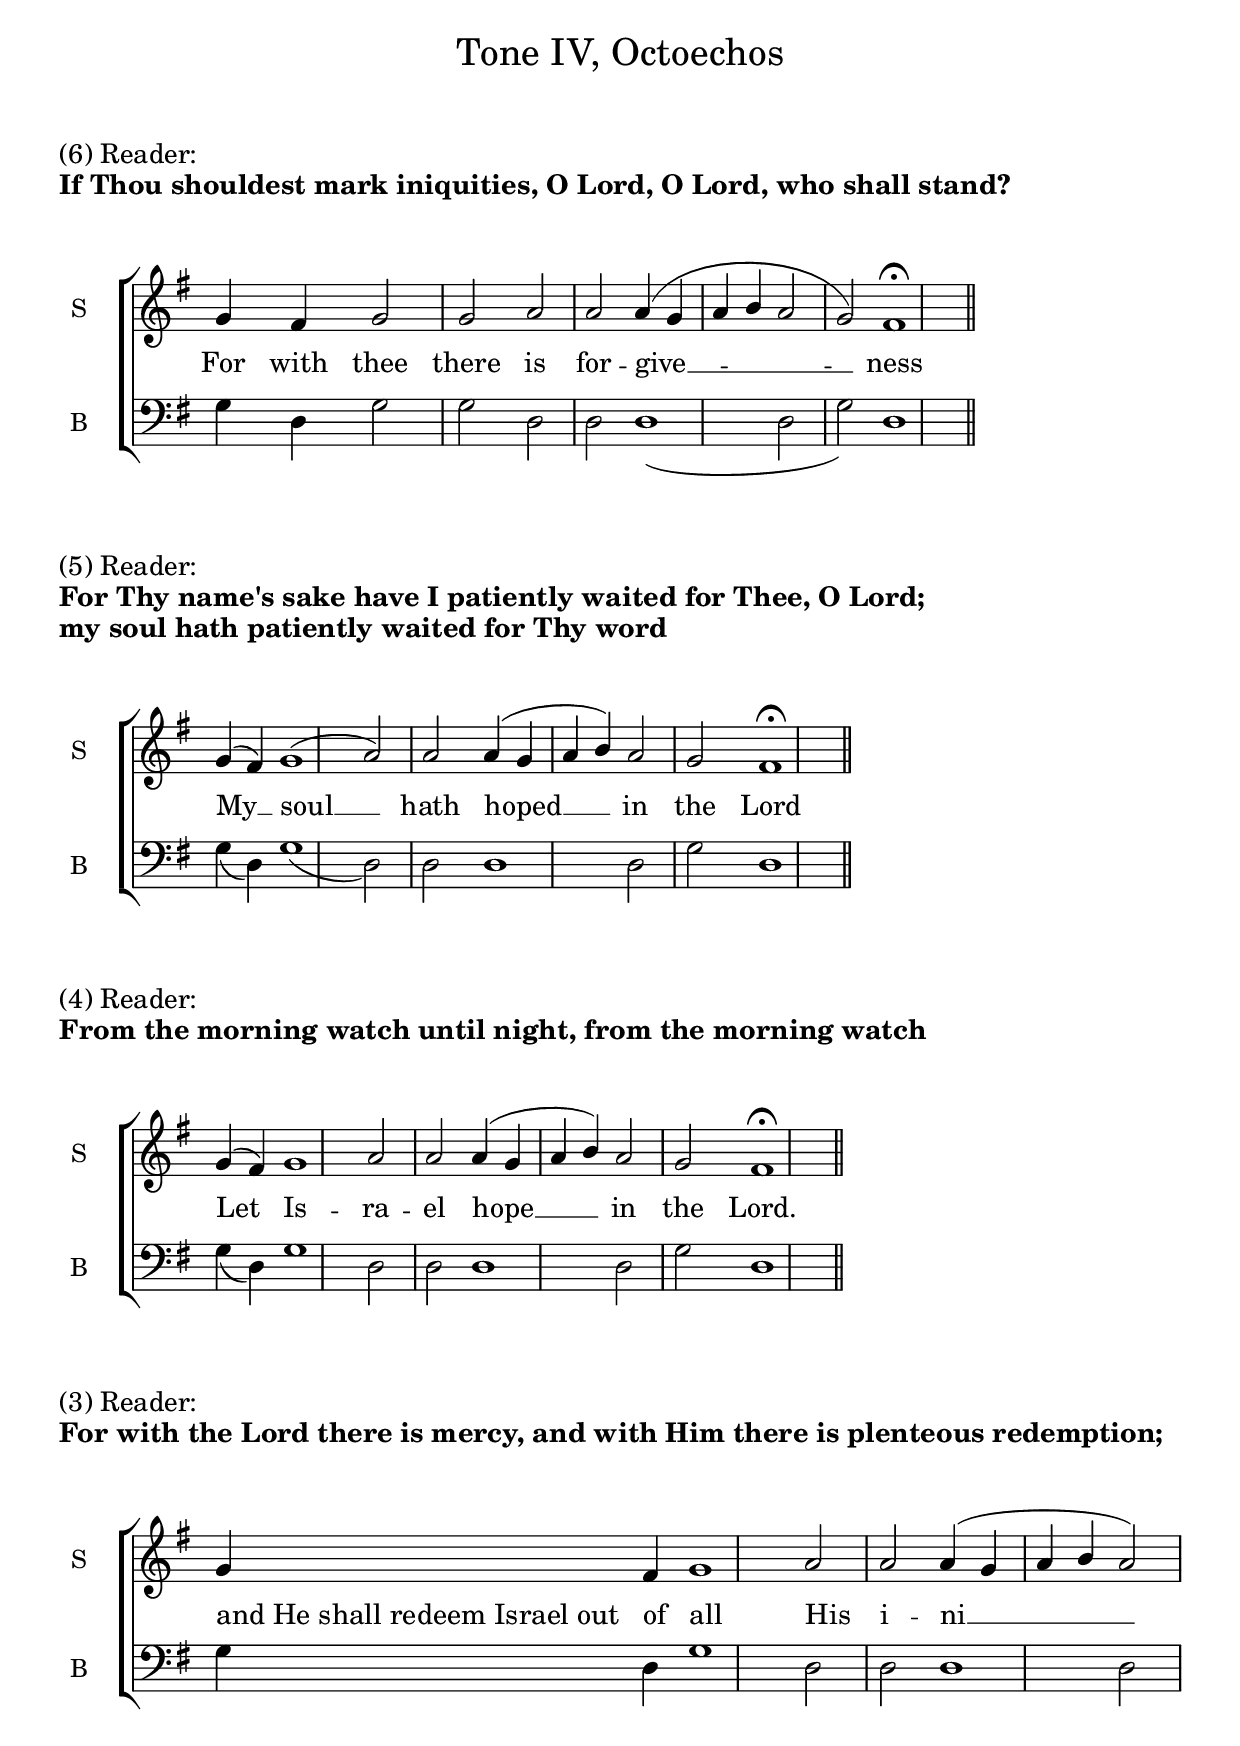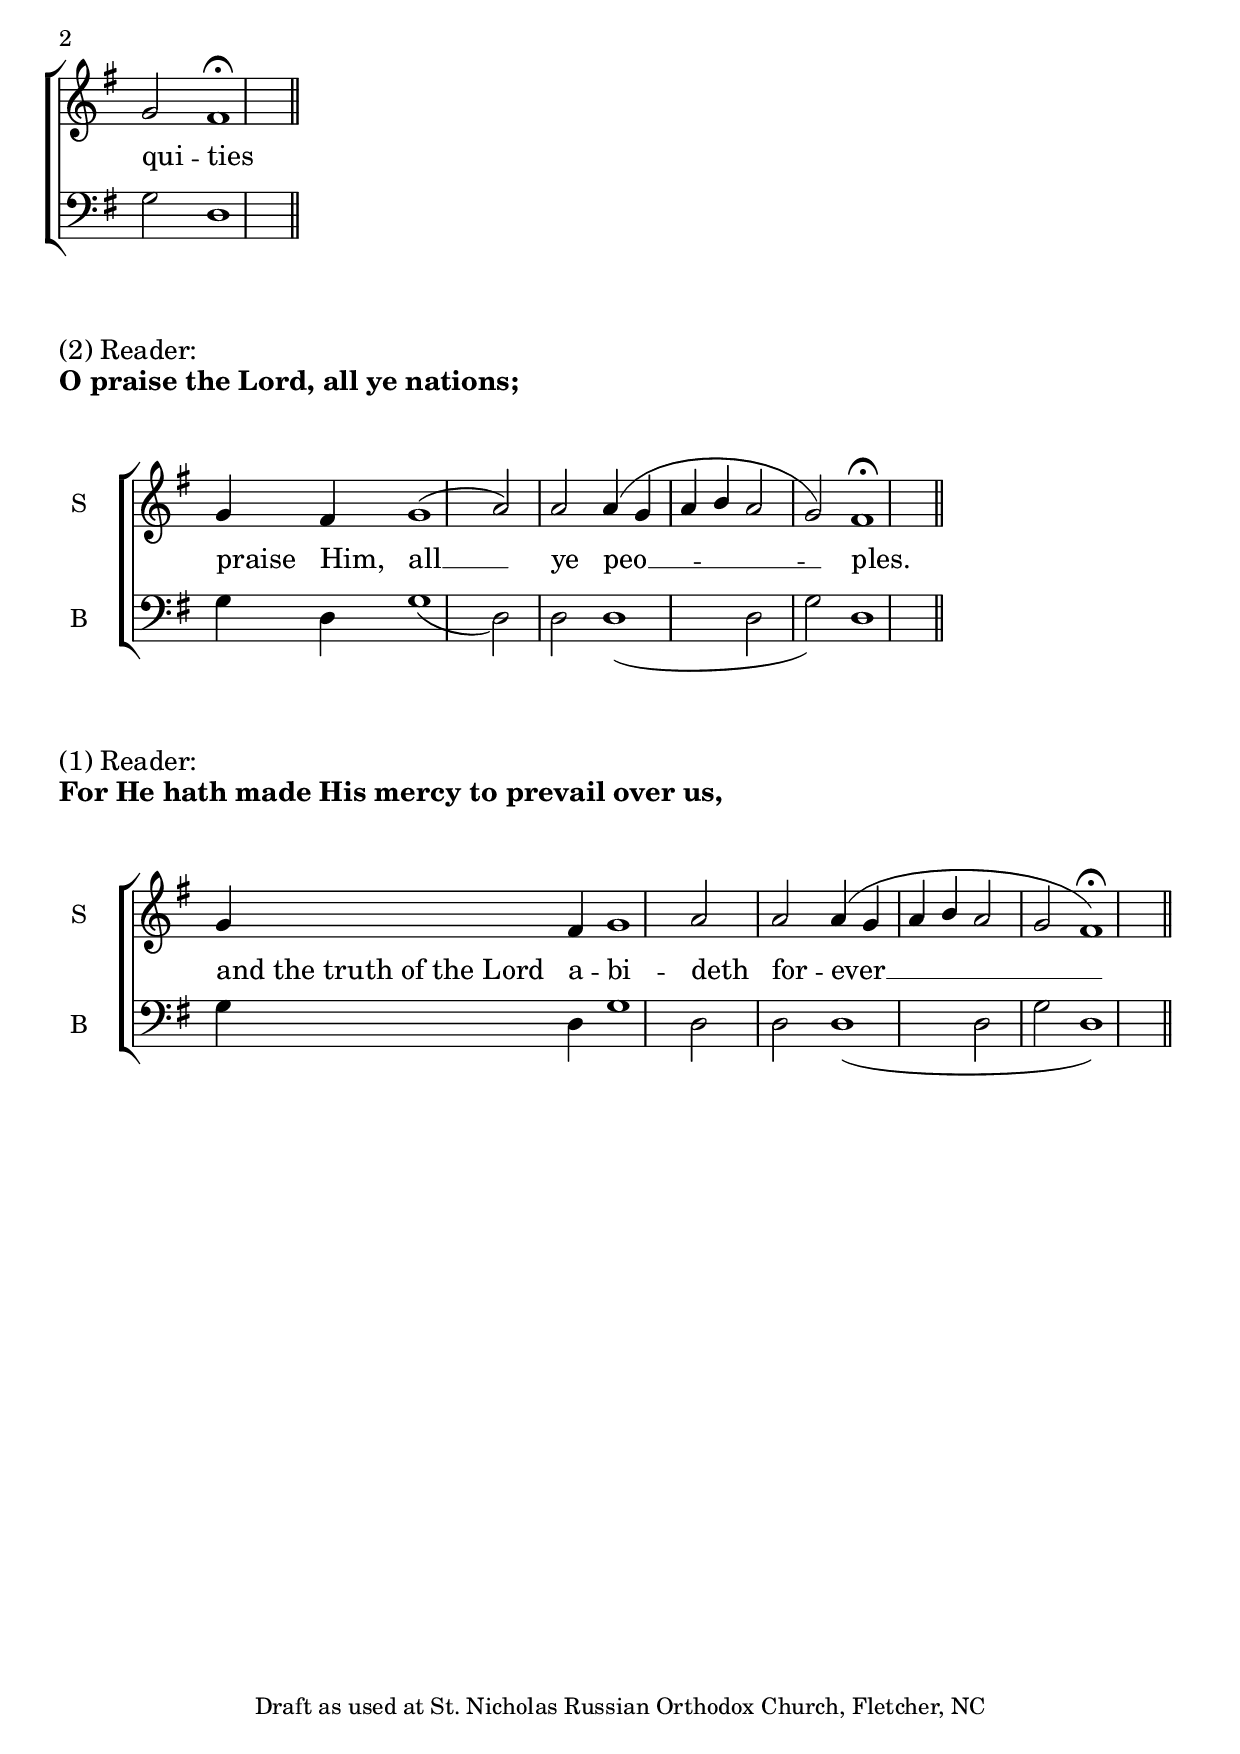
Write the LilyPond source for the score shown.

\version "2.18.0" 
\include "english.ly" 
\include "gregorian.ly" 

\layout { 
  \context{ 
    \Score \override SpacingSpanner.packed-spacing = ##f 
  } 
  \context{ 
    \Lyrics \override LyricHyphen.minimum-distance = #2.25 
    \override LyricSpace.minimum-distance = #2.25 
  } 
} 

\header { 
  title = \markup\normal-text\fontsize #0.25 
    "Tone IV, Octoechos" 
  subsubtitle = \markup\bold\fontsize #4.25 
        {" "} 
  
  meter = \markup\bold\fontsize #4.25 
        {" "} 
    
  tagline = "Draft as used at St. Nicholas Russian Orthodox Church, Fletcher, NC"
 
} 

global = { 
  \key g \major 
  \override Staff.NoteHead.style = #'altdefault 
  \override Staff.TimeSignature.stencil = ##f 
  %\override Staff.BarLine.stencil = ##f 
  \set Score.defaultBarType = "-" 
  \bar "|." 
} 
move = { \bar "" \break }


sop_refrain_six = 
\relative c'' { 
  \global 
  g4 fs g2 g2 a2 a2 a4(g a b a2 g) fs1 \fermata \bar "||"
}

bass_refrain_six = 
\relative c' { 
  \global 
  g4 d g2 g2 d2 d2 d1(d2 g) d1 \bar "||"
}

refrain_six = \lyricmode { 
  % Lyrics follow here. 
  For with thee there is for -- give __ -- ness
}

\score {
  \header {
    piece = \markup {
    \column {
       \fontsize #1.5 \left-align {
           "(6) Reader:"
          \bold "If Thou shouldest mark iniquities, O Lord, O Lord, who shall stand?"
          " "
          " "
        }
      }
    }
  }
  \new ChoirStaff <<
    \new Staff \with { 
      midiInstrument = "string ensemble 1" 
      instrumentName = \markup \center-column { "S" } 
    } <<
      \new Voice = "soprano" { \voiceOne \sop_refrain_six } 
    >>
    \new Lyrics \lyricsto "soprano" \refrain_six
    \new Staff \with { 
      midiInstrument = "string ensemble 1" 
      instrumentName = \markup \center-column { "B" } 
    } << 
      \clef bass 
      \new Voice = "bass" { \voiceTwo \bass_refrain_six } 
    >> 
  >>
  \layout { 
    ragged-last=##t 
    #(layout-set-staff-size 22) 
    \context { 
      \Lyrics 
      \override VerticalAxisGroup.staff-affinity = ##f 
      \override VerticalAxisGroup.staff-staff-spacing = 
        #'((basic-distance . 0) 
           (minimum-distance . 2) 
           (padding . 2)) 
    } 
    indent = 1.25\cm 
    \context { 
      \Staff 
      \override VerticalAxisGroup.staff-staff-spacing = 
        #'((basic-distance . 0) 
           (minimum-distance . 2) 
           (padding . 2)) 
    } 
  } 
}





sop_refrain_five = 
\relative c'' { 
  \global 
  g4(fs) g1(a2) a2 a4(g a b) a2 g fs1 \fermata \bar "||"
}

bass_refrain_five = 
\relative c' { 
  \global 
  g4(d) g1(d2) d2 d1 d2 g d1 \bar "||"
}

refrain_five = \lyricmode { 
  % Lyrics follow here. 
  My __ soul __ hath hoped __ in the Lord
}

\score {
  \header {
    piece = \markup {
    \column {
       \fontsize #1.5 \left-align {
           " "
          " "
          " "
          "(5) Reader:"
          \bold "For Thy name's sake have I patiently waited for Thee, O Lord;"
          \bold "my soul hath patiently waited for Thy word"
          " "
          " "
        }
      }
    }
  }
  \new ChoirStaff <<
    \new Staff \with { 
      midiInstrument = "string ensemble 1" 
      instrumentName = \markup \center-column { "S" } 
    } <<
      \new Voice = "soprano" { \voiceOne \sop_refrain_five } 
    >>
    \new Lyrics \lyricsto "soprano" \refrain_five 
    \new Staff \with { 
      midiInstrument = "string ensemble 1" 
      instrumentName = \markup \center-column { "B" } 
    } << 
      \clef bass 
      \new Voice = "bass" { \voiceTwo \bass_refrain_five } 
    >> 
  >>
  \layout { 
    ragged-last=##t 
    #(layout-set-staff-size 22) 
    \context { 
      \Lyrics 
      \override VerticalAxisGroup.staff-affinity = ##f 
      \override VerticalAxisGroup.staff-staff-spacing = 
        #'((basic-distance . 0) 
           (minimum-distance . 2) 
           (padding . 2)) 
    } 
    indent = 1.25\cm 
    \context { 
      \Staff 
      \override VerticalAxisGroup.staff-staff-spacing = 
        #'((basic-distance . 0) 
           (minimum-distance . 2) 
           (padding . 2)) 
    } 
  } 
}





sop_refrain_four = 
\relative c'' { 
  \global 
  g4(fs) g1 a2 a2 a4(g a b) a2 g2 fs1 \fermata \bar "||"
}

bass_refrain_four = 
\relative c' { 
  \global 
  g4(d) g1 d2 d2 d1 d2 g d1 \bar "||"
}

refrain_four = \lyricmode { 
  % Lyrics follow here. 
  Let Is -- ra -- el hope __ in the Lord.
}

\score {
  \header {
    piece = \markup {
    \column {
       \fontsize #1.5 \left-align {
          " "
          " "
          " "
          "(4) Reader:"
          \bold "From the morning watch until night, from the morning watch"
          " "
          " "
        }
      }
    }
  }
  \new ChoirStaff <<
    \new Staff \with { 
      midiInstrument = "string ensemble 1" 
      instrumentName = \markup \center-column { "S" } 
    } <<
      \new Voice = "soprano" { \voiceOne \sop_refrain_four } 
    >>
    \new Lyrics \lyricsto "soprano" \refrain_four 
    \new Staff \with { 
      midiInstrument = "string ensemble 1" 
      instrumentName = \markup \center-column { "B" } 
    } << 
      \clef bass 
      \new Voice = "bass" { \voiceTwo \bass_refrain_four } 
    >> 
  >>
  \layout { 
    ragged-last=##t 
    #(layout-set-staff-size 22) 
    \context { 
      \Lyrics 
      \override VerticalAxisGroup.staff-affinity = ##f 
      \override VerticalAxisGroup.staff-staff-spacing = 
        #'((basic-distance . 0) 
           (minimum-distance . 2) 
           (padding . 2)) 
    } 
    indent = 1.25\cm 
    \context { 
      \Staff 
      \override VerticalAxisGroup.staff-staff-spacing = 
        #'((basic-distance . 0) 
           (minimum-distance . 2) 
           (padding . 2)) 
    } 
  } 
}





sop_refrain_three = 
\relative c'' { 
  \global 
  g4 fs g1 a2 a2 a4(g a b a2) g2 fs1 \fermata \bar "||"
}

bass_refrain_three = 
\relative c' { 
  \global 
  g4 d g1 d2 d2 d1 d2 g d1 \bar "||"
}

refrain_three = \lyricmode { 
  % Lyrics follow here. 
  \override LyricText.self-alignment-X = #LEFT
  "and He shall redeem Israel out" of all His i -- ni __ qui -- ties
}

\score {
  \header {
    piece = \markup {
    \column {
       \fontsize #1.5 \left-align {
          " "
          " "
          " "
          "(3) Reader:"
          \bold "For with the Lord there is mercy, and with Him there is plenteous redemption;"
          " "
          " "
        }
      }
    }
  }
  \new ChoirStaff <<
    \new Staff \with { 
      midiInstrument = "string ensemble 1" 
      instrumentName = \markup \center-column { "S" } 
    } <<
      \new Voice = "soprano" { \voiceOne \sop_refrain_three } 
    >>
    \new Lyrics \lyricsto "soprano" \refrain_three 
    \new Staff \with { 
      midiInstrument = "string ensemble 1" 
      instrumentName = \markup \center-column { "B" } 
    } << 
      \clef bass 
      \new Voice = "bass" { \voiceTwo \bass_refrain_three } 
    >> 
  >>
  \layout { 
    ragged-last=##t 
    #(layout-set-staff-size 22) 
    \context { 
      \Lyrics 
      \override VerticalAxisGroup.staff-affinity = ##f 
      \override VerticalAxisGroup.staff-staff-spacing = 
        #'((basic-distance . 0) 
           (minimum-distance . 2) 
           (padding . 2)) 
    } 
    indent = 1.25\cm 
    \context { 
      \Staff 
      \override VerticalAxisGroup.staff-staff-spacing = 
        #'((basic-distance . 0) 
           (minimum-distance . 2) 
           (padding . 2)) 
    } 
  } 
}




sop_refrain_two = 
\relative c'' { 
  \global 
  g4 fs g1(a2) a2 a4(g a b a2 g2) fs1 \fermata \bar "||"
}

bass_refrain_two = 
\relative c' { 
  \global 
  g4 d g1(d2) d2 d1(d2 g) d1 \bar "||"
}

refrain_two = \lyricmode { 
  % Lyrics follow here. 
  \override LyricText.self-alignment-X = #LEFT
  praise Him, all __ ye peo __ -- ples.
}

\score {
  \header {
    piece = \markup {
    \column {
       \fontsize #1.5 \left-align {
          " "
          " "
          " "
          "(2) Reader:"
          \bold "O praise the Lord, all ye nations;"
          " "
          " "
        }
      }
    }
  }
  \new ChoirStaff <<
    \new Staff \with { 
      midiInstrument = "string ensemble 1" 
      instrumentName = \markup \center-column { "S" } 
    } <<
      \new Voice = "soprano" { \voiceOne \sop_refrain_two } 
    >>
    \new Lyrics \lyricsto "soprano" \refrain_two 
    \new Staff \with { 
      midiInstrument = "string ensemble 1" 
      instrumentName = \markup \center-column { "B" } 
    } << 
      \clef bass 
      \new Voice = "bass" { \voiceTwo \bass_refrain_two } 
    >> 
  >>
  \layout { 
    ragged-last=##t 
    #(layout-set-staff-size 22) 
    \context { 
      \Lyrics 
      \override VerticalAxisGroup.staff-affinity = ##f 
      \override VerticalAxisGroup.staff-staff-spacing = 
        #'((basic-distance . 0) 
           (minimum-distance . 2) 
           (padding . 2)) 
    } 
    indent = 1.25\cm 
    \context { 
      \Staff 
      \override VerticalAxisGroup.staff-staff-spacing = 
        #'((basic-distance . 0) 
           (minimum-distance . 2) 
           (padding . 2)) 
    } 
  } 
}


sop_refrain_one = 
\relative c'' { 
  \global 
  g4 fs g1 a2 a2 a4(g a b a2 g2 fs1) \fermata \bar "||"
}

bass_refrain_one = 
\relative c' { 
  \global 
  g4 d g1 d2 d2 d1(d2 g d1) \bar "||"
}

refrain_one = \lyricmode { 
  % Lyrics follow here. 
  \override LyricText.self-alignment-X = #LEFT
  "and the truth of the Lord" a -- bi -- deth for -- ever __
}

\score {
  \header {
    piece = \markup {
    \column {
       \fontsize #1.5 \left-align {
          " "
          " "
          " "
          "(1) Reader:"
          \bold "For He hath made His mercy to prevail over us,"
          " "
          " "
        }
      }
  }
  }
  \new ChoirStaff <<
    \new Staff \with { 
      midiInstrument = "string ensemble 1" 
      instrumentName = \markup \center-column { "S" } 
    } <<
      \new Voice = "soprano" { \voiceOne \sop_refrain_one } 
    >>
    \new Lyrics \lyricsto "soprano" \refrain_one 
    \new Staff \with { 
      midiInstrument = "string ensemble 1" 
      instrumentName = \markup \center-column { "B" } 
    } << 
      \clef bass 
      \new Voice = "bass" { \voiceTwo \bass_refrain_one } 
    >> 
  >>
  \layout { 
    ragged-last=##t 
    #(layout-set-staff-size 22) 
    \context { 
      \Lyrics 
      \override VerticalAxisGroup.staff-affinity = ##f 
      \override VerticalAxisGroup.staff-staff-spacing = 
        #'((basic-distance . 0) 
           (minimum-distance . 2) 
           (padding . 2)) 
    } 
    indent = 1.25\cm 
    \context { 
      \Staff 
      \override VerticalAxisGroup.staff-staff-spacing = 
        #'((basic-distance . 0) 
           (minimum-distance . 2) 
           (padding . 2)) 
    } 
  } 
}
